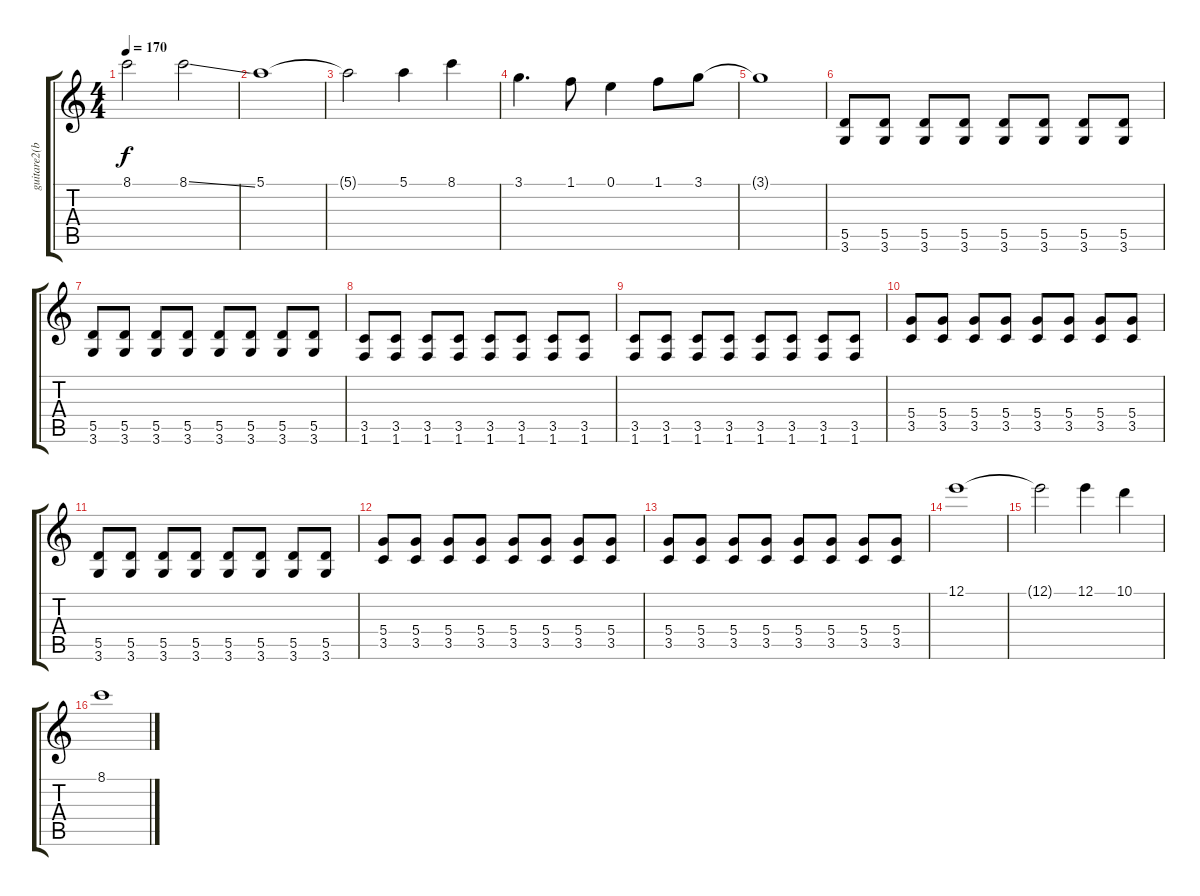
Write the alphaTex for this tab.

\track ("guitare2(bruce)" "guitare2(b") {instrument distortionguitar}
\staff {score tabs}
\tuning (E4 B3 G3 D3 A2 E2) {hide}
\ts (4 4)
\tempo 170
\clef g2
\ks c
8.1{t}.2{dy f} 8.1{ss}.2 |
5.1.1 |
5.1{t}.2 5.1.4 8.1.4 |
3.1.4{d} 1.1.8 0.1.4 1.1.8 3.1.8 |
3.1{t}.1 |
(5.5 3.6).8 (5.5 3.6).8 (5.5 3.6).8 (5.5 3.6).8 (5.5 3.6).8 (5.5 3.6).8 (5.5 3.6).8 (5.5 3.6).8 |
(5.5 3.6).8 (5.5 3.6).8 (5.5 3.6).8 (5.5 3.6).8 (5.5 3.6).8 (5.5 3.6).8 (5.5 3.6).8 (5.5 3.6).8 |
(3.5 1.6).8 (3.5 1.6).8 (3.5 1.6).8 (3.5 1.6).8 (3.5 1.6).8 (3.5 1.6).8 (3.5 1.6).8 (3.5 1.6).8 |
(3.5 1.6).8 (3.5 1.6).8 (3.5 1.6).8 (3.5 1.6).8 (3.5 1.6).8 (3.5 1.6).8 (3.5 1.6).8 (3.5 1.6).8 |
(5.4 3.5).8 (5.4 3.5).8 (5.4 3.5).8 (5.4 3.5).8 (5.4 3.5).8 (5.4 3.5).8 (5.4 3.5).8 (5.4 3.5).8 |
(5.5 3.6).8 (5.5 3.6).8 (5.5 3.6).8 (5.5 3.6).8 (5.5 3.6).8 (5.5 3.6).8 (5.5 3.6).8 (5.5 3.6).8 |
(5.4 3.5).8 (5.4 3.5).8 (5.4 3.5).8 (5.4 3.5).8 (5.4 3.5).8 (5.4 3.5).8 (5.4 3.5).8 (5.4 3.5).8 |
(5.4 3.5).8 (5.4 3.5).8 (5.4 3.5).8 (5.4 3.5).8 (5.4 3.5).8 (5.4 3.5).8 (5.4 3.5).8 (5.4 3.5).8 |
12.1.1 |
12.1{t}.2 12.1.4 10.1.4 |
8.1.1
